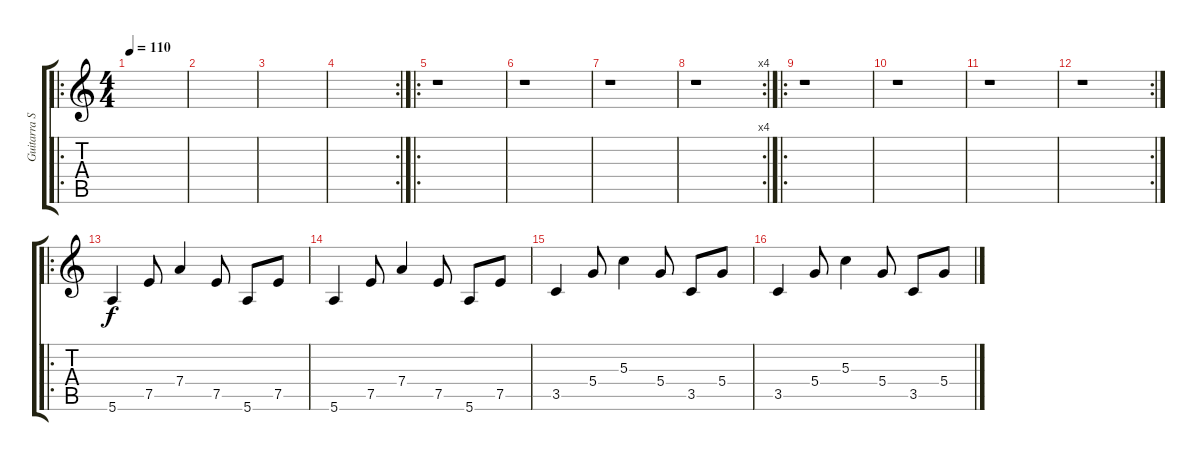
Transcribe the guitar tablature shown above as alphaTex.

\track ("Guitarra Solo" "Guitarra S") {instrument overdrivenguitar}
\staff {score tabs}
\tuning (E4 B3 G3 D3 A2 E2) {hide}
\ro
\ts (4 4)
\tempo 110
\clef g2
\ks c
|
|
|
\rc 2
|
\ro
r.1 |
r.1 |
r.1 |
\rc 4
r.1 |
\ro
r.1 |
r.1 |
r.1 |
\rc 2
r.1 |
\ro
5.6.4{instrument distortionguitar} 7.5.8 7.4.4 7.5.8 5.6.8 7.5.8 |
5.6.4{instrument distortionguitar} 7.5.8 7.4.4 7.5.8 5.6.8 7.5.8 |
3.5.4{instrument distortionguitar} 5.4.8 5.3.4 5.4.8 3.5.8 5.4.8 |
3.5.4{instrument distortionguitar} 5.4.8 5.3.4 5.4.8 3.5.8 5.4.8
